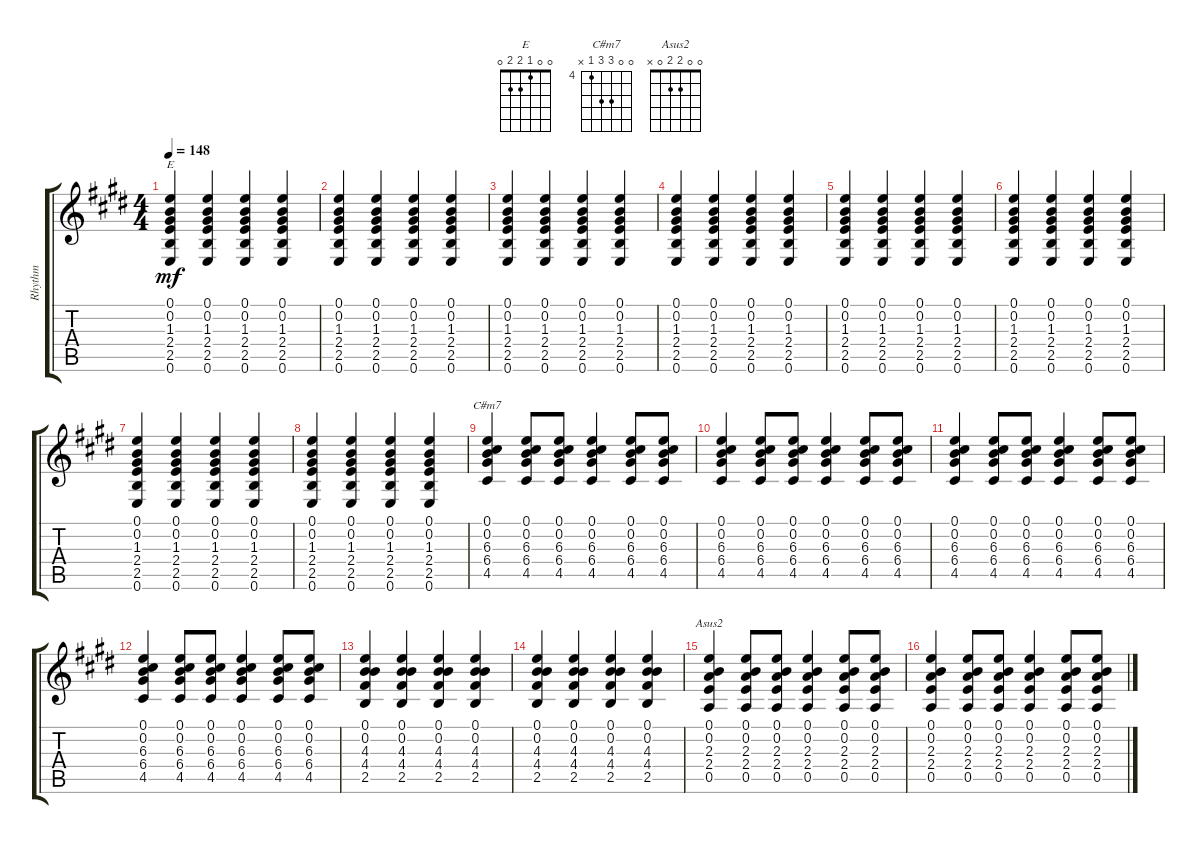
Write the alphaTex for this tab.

\track ("Rhythm" "Rhythm") {instrument acousticguitarsteel}
\staff {score tabs}
\tuning (E4 B3 G3 D3 A2 E2) {hide}
\chord ("E" 0 0 1 2 2 0)
\chord ("C#m7" 0 0 6 6 4 x) {firstfret 4}
\chord ("Asus2" 0 0 2 2 0 x)
\ts (4 4)
\tempo 148
\clef g2
\ks e
(0.1 0.2 1.3 2.4 2.5 0.6).4{ch "E" dy mf} (0.1 0.2 1.3 2.4 2.5 0.6).4 (0.1 0.2 1.3 2.4 2.5 0.6).4 (0.1 0.2 1.3 2.4 2.5 0.6).4 |
(0.1 0.2 1.3 2.4 2.5 0.6).4 (0.1 0.2 1.3 2.4 2.5 0.6).4 (0.1 0.2 1.3 2.4 2.5 0.6).4 (0.1 0.2 1.3 2.4 2.5 0.6).4 |
(0.1 0.2 1.3 2.4 2.5 0.6).4 (0.1 0.2 1.3 2.4 2.5 0.6).4 (0.1 0.2 1.3 2.4 2.5 0.6).4 (0.1 0.2 1.3 2.4 2.5 0.6).4 |
(0.1 0.2 1.3 2.4 2.5 0.6).4 (0.1 0.2 1.3 2.4 2.5 0.6).4 (0.1 0.2 1.3 2.4 2.5 0.6).4 (0.1 0.2 1.3 2.4 2.5 0.6).4 |
(0.1 0.2 1.3 2.4 2.5 0.6).4 (0.1 0.2 1.3 2.4 2.5 0.6).4 (0.1 0.2 1.3 2.4 2.5 0.6).4 (0.1 0.2 1.3 2.4 2.5 0.6).4 |
(0.1 0.2 1.3 2.4 2.5 0.6).4 (0.1 0.2 1.3 2.4 2.5 0.6).4 (0.1 0.2 1.3 2.4 2.5 0.6).4 (0.1 0.2 1.3 2.4 2.5 0.6).4 |
(0.1 0.2 1.3 2.4 2.5 0.6).4 (0.1 0.2 1.3 2.4 2.5 0.6).4 (0.1 0.2 1.3 2.4 2.5 0.6).4 (0.1 0.2 1.3 2.4 2.5 0.6).4 |
(0.1 0.2 1.3 2.4 2.5 0.6).4 (0.1 0.2 1.3 2.4 2.5 0.6).4 (0.1 0.2 1.3 2.4 2.5 0.6).4 (0.1 0.2 1.3 2.4 2.5 0.6).4 |
(0.1 0.2 6.3 6.4 4.5).4{ch "C#m7"} (0.1 0.2 6.3 6.4 4.5).8 (0.1 0.2 6.3 6.4 4.5).8 (0.1 0.2 6.3 6.4 4.5).4 (0.1 0.2 6.3 6.4 4.5).8 (0.1 0.2 6.3 6.4 4.5).8 |
(0.1 0.2 6.3 6.4 4.5).4 (0.1 0.2 6.3 6.4 4.5).8 (0.1 0.2 6.3 6.4 4.5).8 (0.1 0.2 6.3 6.4 4.5).4 (0.1 0.2 6.3 6.4 4.5).8 (0.1 0.2 6.3 6.4 4.5).8 |
(0.1 0.2 6.3 6.4 4.5).4 (0.1 0.2 6.3 6.4 4.5).8 (0.1 0.2 6.3 6.4 4.5).8 (0.1 0.2 6.3 6.4 4.5).4 (0.1 0.2 6.3 6.4 4.5).8 (0.1 0.2 6.3 6.4 4.5).8 |
(0.1 0.2 6.3 6.4 4.5).4 (0.1 0.2 6.3 6.4 4.5).8 (0.1 0.2 6.3 6.4 4.5).8 (0.1 0.2 6.3 6.4 4.5).4 (0.1 0.2 6.3 6.4 4.5).8 (0.1 0.2 6.3 6.4 4.5).8 |
(0.1 0.2 4.3 4.4 2.5).4 (0.1 0.2 4.3 4.4 2.5).4 (0.1 0.2 4.3 4.4 2.5).4 (0.1 0.2 4.3 4.4 2.5).4 |
(0.1 0.2 4.3 4.4 2.5).4 (0.1 0.2 4.3 4.4 2.5).4 (0.1 0.2 4.3 4.4 2.5).4 (0.1 0.2 4.3 4.4 2.5).4 |
(0.1 0.2 2.3 2.4 0.5).4{ch "Asus2"} (0.1 0.2 2.3 2.4 0.5).8 (0.1 0.2 2.3 2.4 0.5).8 (0.1 0.2 2.3 2.4 0.5).4 (0.1 0.2 2.3 2.4 0.5).8 (0.1 0.2 2.3 2.4 0.5).8 |
(0.1 0.2 2.3 2.4 0.5).4 (0.1 0.2 2.3 2.4 0.5).8 (0.1 0.2 2.3 2.4 0.5).8 (0.1 0.2 2.3 2.4 0.5).4 (0.1 0.2 2.3 2.4 0.5).8 (0.1 0.2 2.3 2.4 0.5).8
